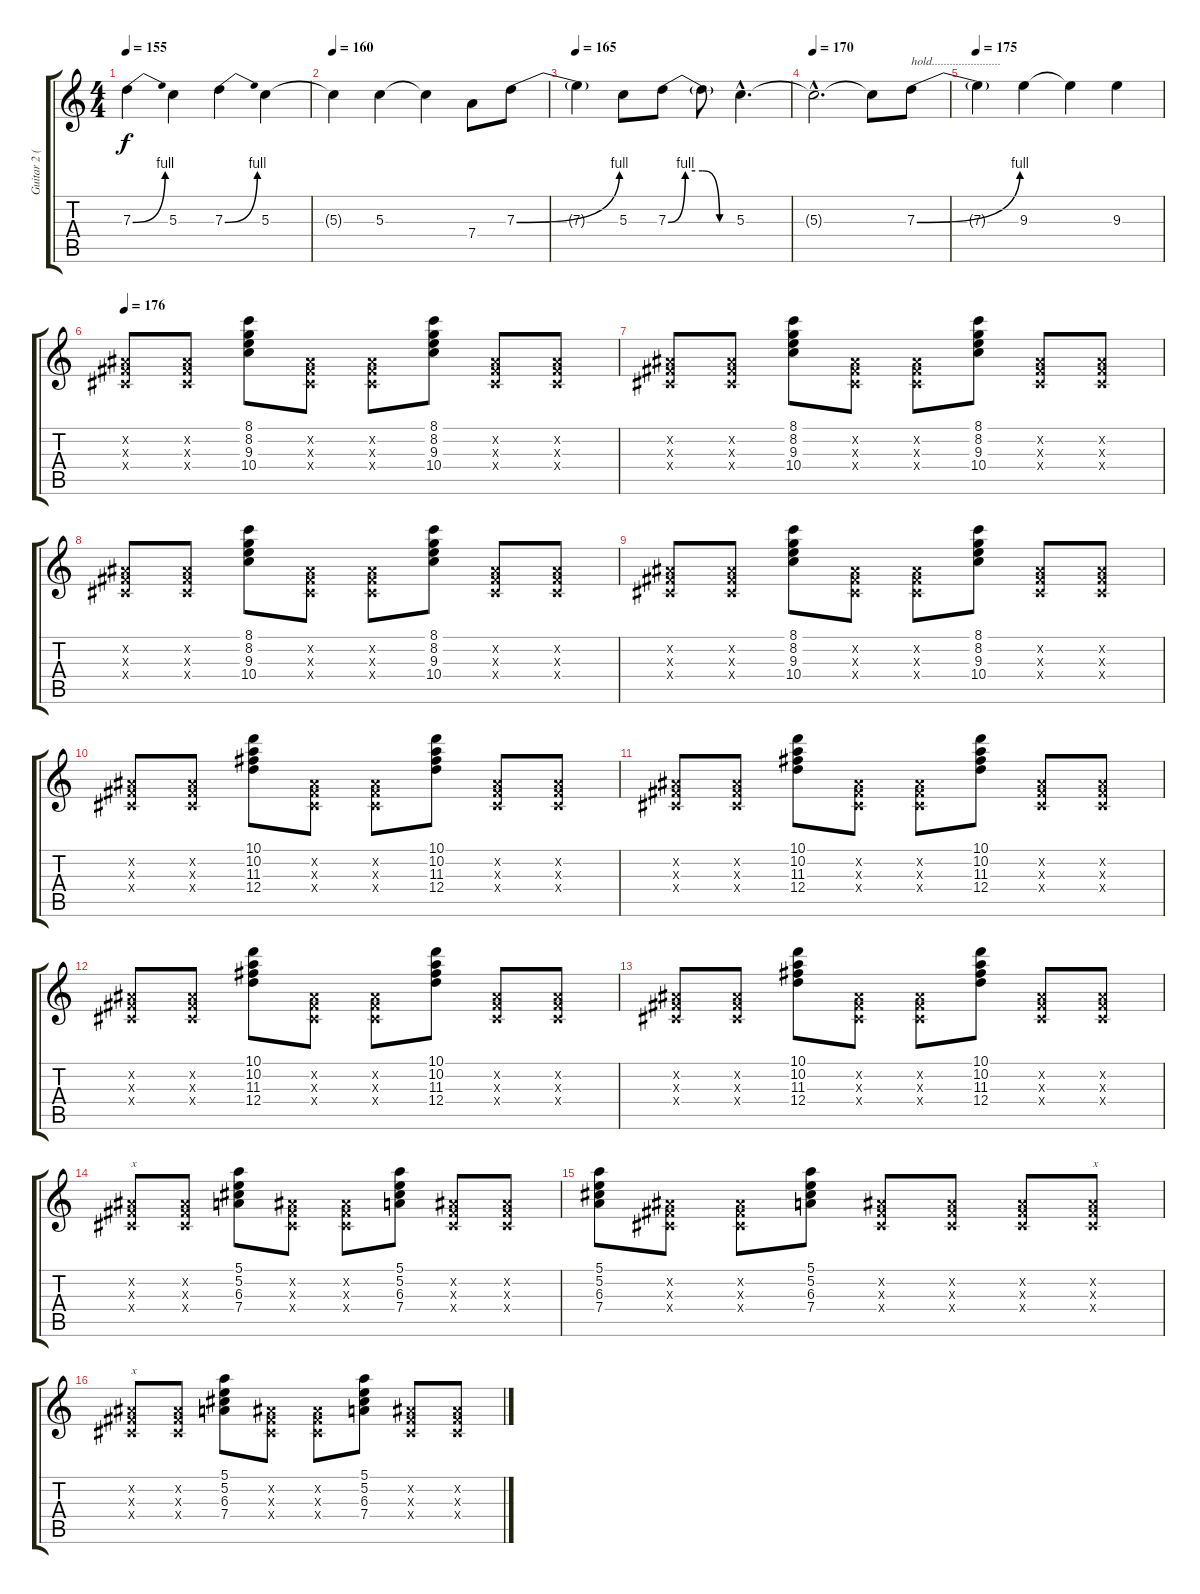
\track ("Guitar 2 (Clean)" "Guitar 2 (") {instrument electricguitarclean}
\staff {score tabs}
\tuning (E4 B3 G3 D3 A2 E2) {hide}
\ts (4 4)
\tempo 155
\clef g2
\ks c
7.3{be (bend 0 0 60 4)}.4{dy f} 5.3.4 7.3{be (bend 0 0 60 4)}.4 5.3.4 |
\tempo 160
5.3{t}.4 5.3.4 5.3{t}.4 7.4.8 7.3{be (bend 0 0 60 4)}.8 |
\tempo 165
7.3{t}.4 5.3.8 7.3{be (custom 0 0 15 4 30 4 45 0 60 0)}.8 7.3{t}.8 5.3{hac}.4{d} |
\tempo 170
5.3{hac t}.2{d} 5.3{t}.8 7.3{be (bend 0 0 60 4)}.8{txt "hold......................."} |
\tempo 175
7.3{t}.4 9.3.4 9.3{t}.4 9.3.4 |
\tempo 176
(-1.2{x} -1.3{x} -1.4{x}).8 (-1.2{x} -1.3{x} -1.4{x}).8 (8.1 8.2 9.3 10.4).8 (-1.2{x} -1.3{x} -1.4{x}).8 (-1.2{x} -1.3{x} -1.4{x}).8 (8.1 8.2 9.3 10.4).8 (-1.2{x} -1.3{x} -1.4{x}).8 (-1.2{x} -1.3{x} -1.4{x}).8 |
(-1.2{x} -1.3{x} -1.4{x}).8 (-1.2{x} -1.3{x} -1.4{x}).8 (8.1 8.2 9.3 10.4).8 (-1.2{x} -1.3{x} -1.4{x}).8 (-1.2{x} -1.3{x} -1.4{x}).8 (8.1 8.2 9.3 10.4).8 (-1.2{x} -1.3{x} -1.4{x}).8 (-1.2{x} -1.3{x} -1.4{x}).8 |
(-1.2{x} -1.3{x} -1.4{x}).8 (-1.2{x} -1.3{x} -1.4{x}).8 (8.1 8.2 9.3 10.4).8 (-1.2{x} -1.3{x} -1.4{x}).8 (-1.2{x} -1.3{x} -1.4{x}).8 (8.1 8.2 9.3 10.4).8 (-1.2{x} -1.3{x} -1.4{x}).8 (-1.2{x} -1.3{x} -1.4{x}).8 |
(-1.2{x} -1.3{x} -1.4{x}).8 (-1.2{x} -1.3{x} -1.4{x}).8 (8.1 8.2 9.3 10.4).8 (-1.2{x} -1.3{x} -1.4{x}).8 (-1.2{x} -1.3{x} -1.4{x}).8 (8.1 8.2 9.3 10.4).8 (-1.2{x} -1.3{x} -1.4{x}).8 (-1.2{x} -1.3{x} -1.4{x}).8 |
(-1.2{x} -1.3{x} -1.4{x}).8 (-1.2{x} -1.3{x} -1.4{x}).8 (10.1 10.2 11.3 12.4).8 (-1.2{x} -1.3{x} -1.4{x}).8 (-1.2{x} -1.3{x} -1.4{x}).8 (10.1 10.2 11.3 12.4).8 (-1.2{x} -1.3{x} -1.4{x}).8 (-1.2{x} -1.3{x} -1.4{x}).8 |
(-1.2{x} -1.3{x} -1.4{x}).8 (-1.2{x} -1.3{x} -1.4{x}).8 (10.1 10.2 11.3 12.4).8 (-1.2{x} -1.3{x} -1.4{x}).8 (-1.2{x} -1.3{x} -1.4{x}).8 (10.1 10.2 11.3 12.4).8 (-1.2{x} -1.3{x} -1.4{x}).8 (-1.2{x} -1.3{x} -1.4{x}).8 |
(-1.2{x} -1.3{x} -1.4{x}).8 (-1.2{x} -1.3{x} -1.4{x}).8 (10.1 10.2 11.3 12.4).8 (-1.2{x} -1.3{x} -1.4{x}).8 (-1.2{x} -1.3{x} -1.4{x}).8 (10.1 10.2 11.3 12.4).8 (-1.2{x} -1.3{x} -1.4{x}).8 (-1.2{x} -1.3{x} -1.4{x}).8 |
(-1.2{x} -1.3{x} -1.4{x}).8 (-1.2{x} -1.3{x} -1.4{x}).8 (10.1 10.2 11.3 12.4).8 (-1.2{x} -1.3{x} -1.4{x}).8 (-1.2{x} -1.3{x} -1.4{x}).8 (10.1 10.2 11.3 12.4).8 (-1.2{x} -1.3{x} -1.4{x}).8 (-1.2{x} -1.3{x} -1.4{x}).8 |
(-1.2{x} -1.3{x} -1.4{x}).8{txt "x"} (-1.2{x} -1.3{x} -1.4{x}).8 (5.1 5.2 6.3 7.4).8 (-1.2{x} -1.3{x} -1.4{x}).8 (-1.2{x} -1.3{x} -1.4{x}).8 (5.1 5.2 6.3 7.4).8 (-1.2{x} -1.3{x} -1.4{x}).8 (-1.2{x} -1.3{x} -1.4{x}).8 |
(5.1 5.2 6.3 7.4).8 (-1.2{x} -1.3{x} -1.4{x}).8 (-1.2{x} -1.3{x} -1.4{x}).8 (5.1 5.2 6.3 7.4).8 (-1.2{x} -1.3{x} -1.4{x}).8 (-1.2{x} -1.3{x} -1.4{x}).8 (-1.2{x} -1.3{x} -1.4{x}).8 (-1.2{x} -1.3{x} -1.4{x}).8{txt "x"} |
(-1.2{x} -1.3{x} -1.4{x}).8{txt "x"} (-1.2{x} -1.3{x} -1.4{x}).8 (5.1 5.2 6.3 7.4).8 (-1.2{x} -1.3{x} -1.4{x}).8 (-1.2{x} -1.3{x} -1.4{x}).8 (5.1 5.2 6.3 7.4).8 (-1.2{x} -1.3{x} -1.4{x}).8 (-1.2{x} -1.3{x} -1.4{x}).8
